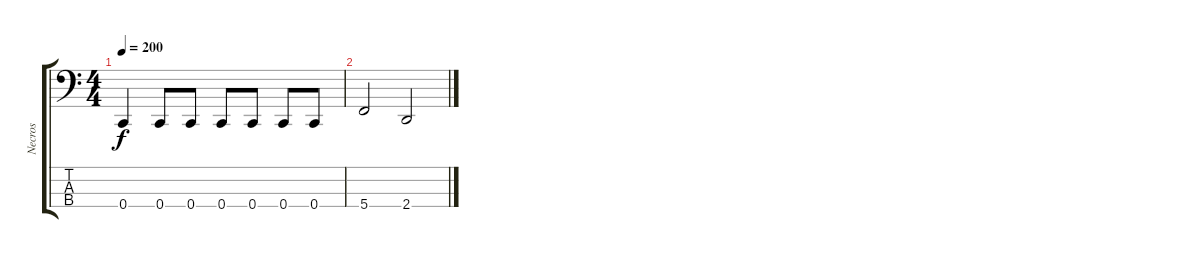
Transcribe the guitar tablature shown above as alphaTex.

\track ("Necros" "Necros") {instrument slapbass1}
\staff {score tabs}
\tuning (Eb2 Bb1 F1 C1) {hide}
\ts (4 4)
\tempo 200
\clef f4
\ks c
0.4.4{dy f} 0.4.8 0.4.8 0.4.8 0.4.8 0.4.8 0.4.8 |
5.4.2 2.4.2
